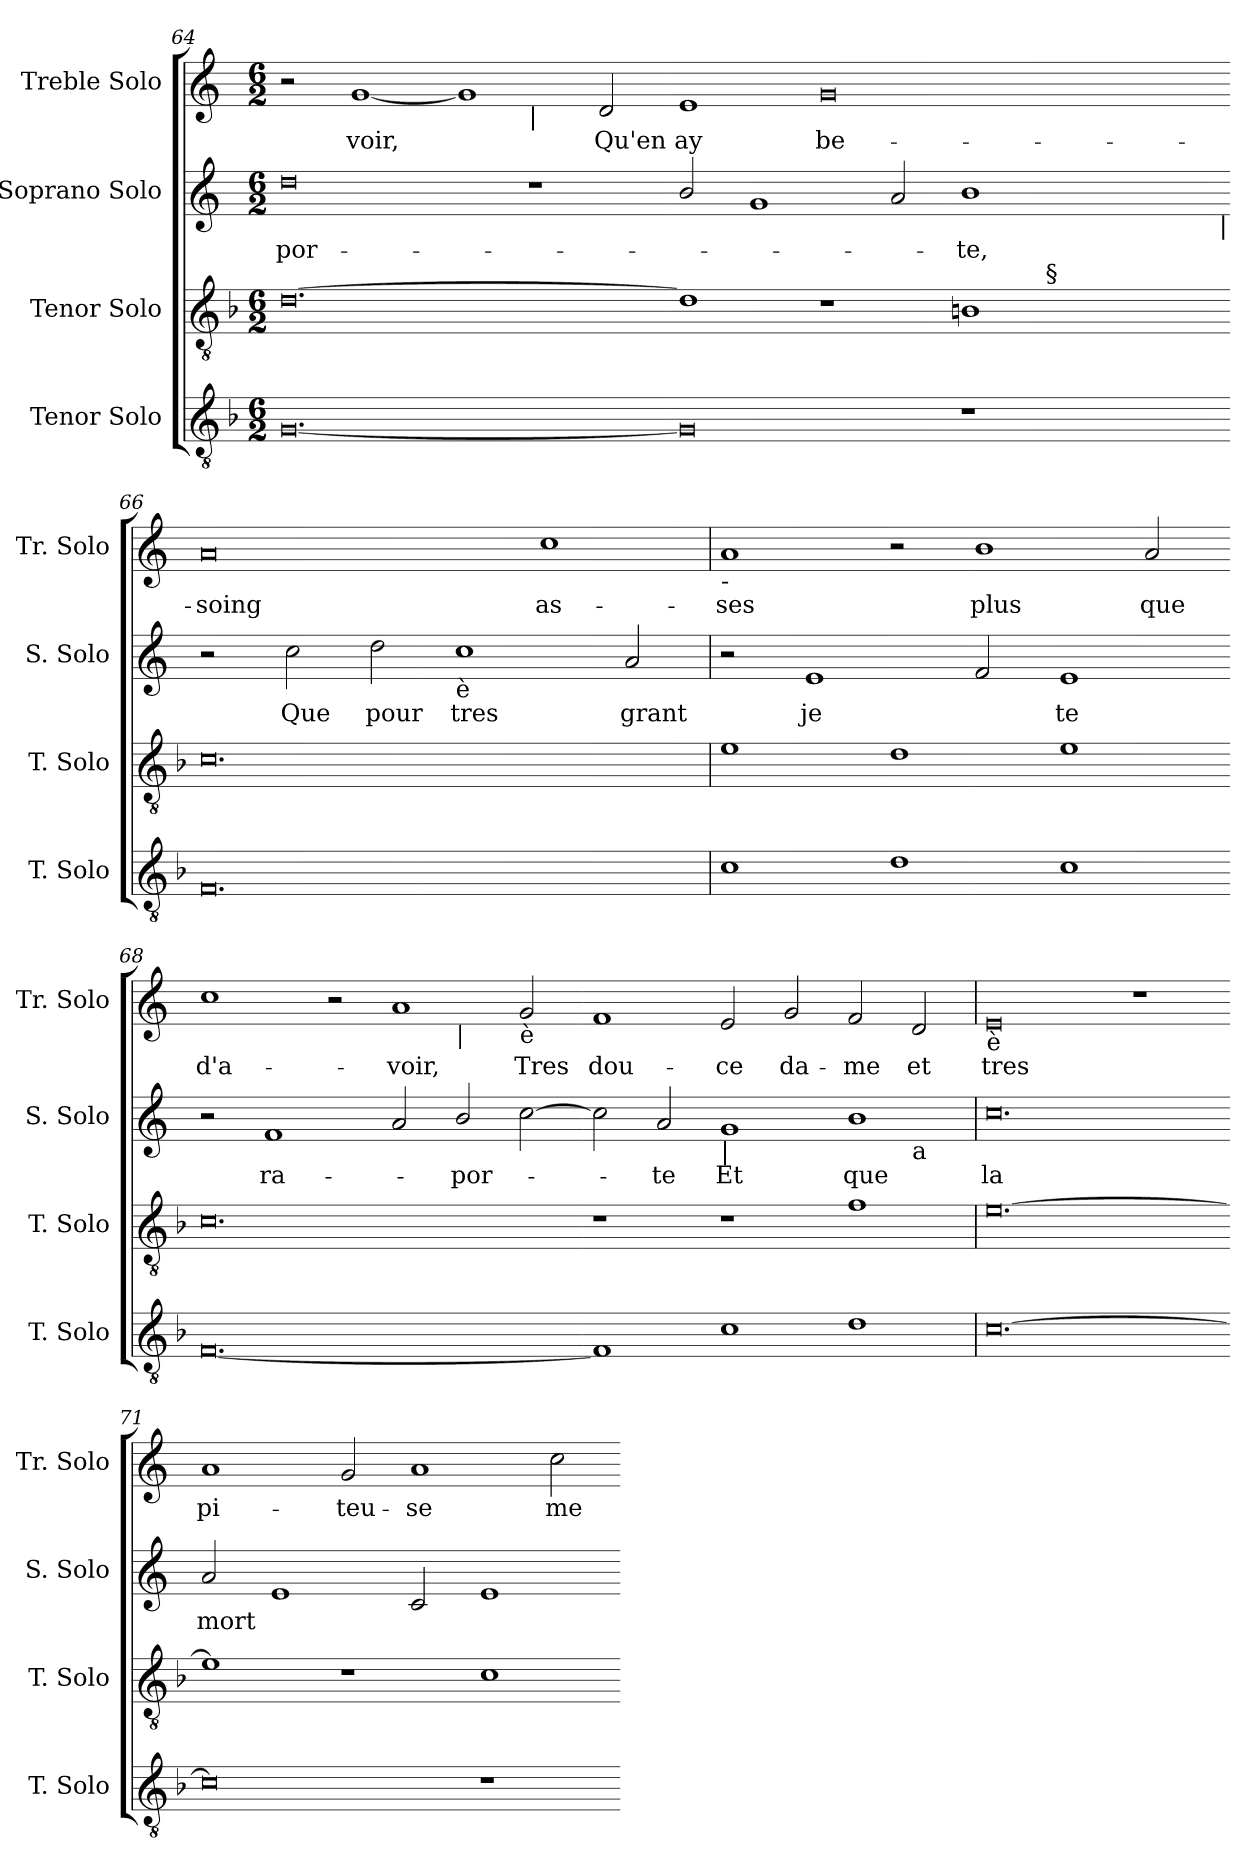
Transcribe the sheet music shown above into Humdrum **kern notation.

**kern	**kern	**kern	**text	**kern	**text
*part4	*part3	*part2	*part2	*part1	*part1
*staff4	*staff3	*staff2	*staff2	*staff1	*staff1
*I"Tenor Solo	*I"Tenor Solo	*I"Soprano Solo	*	*I"Treble Solo	*
*I'T. Solo	*I'T. Solo	*I'S. Solo	*	*I'Tr. Solo	*
*clefGv2	*clefGv2	*clefG2	*	*clefG2	*
*ITrd7c12	*ITrd7c12	*	*	*	*
*k[b-]	*k[b-]	*k[]	*	*k[]	*
*F:	*F:	*C:	*	*C:	*
*M6/2	*M6/2	*M6/2	*	*M6/2	*
=64	=64	=64	=64	=64	=64
!	!	!	!LO:LY:b:color=#000000	!	!
*	*	*	*	*^	*
[<0.GGi	[>0.Di	0ddi	por-	2r	0ryy	.
!	!	!	!	!	!	!LO:LY:b:color=#000000
.	.	.	.	[<1gi	.	-voir,
.	.	.	.	1gi]	.	.
!	!	!	!	!	!LO:TX:b:i:t=|	!
.	.	1r	.	.	1ryy	.
!	!	!	!	!	!	!LO:LY:b:color=#000000
.	.	.	.	2di/	.	Qu'en
*	*	*	*	*v	*v	*
=65-	=65-	=65-	=65-	=65-	=65-
*	*	*	*	*^	*
!	!	!	!	!	!	!LO:LY:b:color=#000000
*	*^	*^	*	*v	*v	*
0GGi]	1Di]	1ryy	2bi/	1ryy	.	1ei	ay
.	.	.	1gi	.	.	.	.
!	!	!	!	!	!	!	!LO:LY:b:color=#000000
.	1r	1ryy	.	1ryy	.	0gi	be-
.	.	.	2ai/	.	.	.	.
!	!	!	!	!	!LO:LY:b:color=#000000	!	!
1r	1BBni	4ryy	1bi	2ryy	-te,	.	.
.	.	16ryy	.	.	.	.	.
.	.	32ryy	.	.	.	.	.
.	.	256.ryy	.	.	.	.	.
!	!	!LO:TX:a:t=§	!	!	!	!	!
.	.	2ryy	.	.	.	.	.
.	.	.	.	4ryy	.	.	.
.	.	.	.	8ryy	.	.	.
.	.	8ryy	.	.	.	.	.
.	.	.	.	16ryy	.	.	.
.	.	.	.	32ryy	.	.	.
.	.	.	.	64ryy	.	.	.
.	.	64ryy	.	.	.	.	.
.	.	.	.	128...ryy	.	.	.
.	.	128ryy	.	.	.	.	.
.	.	512ryy	.	.	.	.	.
!	!	!	!	!LO:TX:b:i:t=|	!	!	!
.	.	.	.	1024ryy	.	.	.
*	*v	*v	*	*	*	*	*
*	*	*v	*v	*	*	*
=66-	=66-	=66-	=66-	=66-	=66-
*	*^	*^	*	*	*
!	!	!	!	!	!	!	!LO:LY:b:color=#000000
*	*v	*v	*	*	*	*	*
*	*	*v	*v	*	*	*
0.FFi	0.Ci	2r	.	0ai	-soing
!	!	!	!LO:LY:b:color=#000000	!	!
.	.	2cci\	Que	.	.
!	!	!	!LO:LY:b:color=#000000	!	!
.	.	2ddi\	pour	.	.
!	!	!LO:TX:b:t=è	!	!	!
!	!	!	!LO:LY:b:color=#000000	!	!
.	.	1cci	tres	.	.
!	!	!	!	!	!LO:LY:b:color=#000000
.	.	.	.	1cci	as-
!	!	!	!LO:LY:b:color=#000000	!	!
.	.	2ai/	grant	.	.
!!LO:LB:g=z
=67	=67	=67	=67	=67	=67
!	!	!	!	!LO:TX:b:i:t=-	!
!	!	!	!	!	!LO:LY:b:color=#000000
1Ci	1Ei	2r	.	1ai	-ses
!	!	!	!LO:LY:b:color=#000000	!	!
.	.	1ei	je	.	.
1Di	1Di	.	.	2r	.
!	!	!	!	!	!LO:LY:b:color=#000000
.	.	2fi/	.	1bi	plus
!	!	!	!LO:LY:b:color=#000000	!	!
1Ci	1Ei	1ei	te	.	.
!	!	!	!	!	!LO:LY:b:color=#000000
.	.	.	.	2ai/	que
=68-	=68-	=68-	=68-	=68-	=68-
!	!	!	!	!	!LO:LY:b:color=#000000
*	*	*	*	*^	*
[<0.FFi	0.Ci	2r	.	1cci	0ryy	d'a-
!	!	!	!LO:LY:b:color=#000000	!	!	!
.	.	1fi	ra-	.	.	.
.	.	.	.	2r	.	.
!	!	!	!	!	!	!LO:LY:b:color=#000000
.	.	2ai/	.	1ai	.	-voir,
!	!	!	!	!	!LO:TX:b:i:t=|	!
!	!	!	!LO:LY:b:color=#000000	!	!	!
.	.	2bi/	-por-	.	1ryy	.
!	!	!	!	!LO:TX:b:t=è	!	!
!	!	!	!	!	!	!LO:LY:b:color=#000000
.	.	[>2cci\	.	2gi/	.	Tres
*	*	*	*	*v	*v	*
=69-	=69-	=69-	=69-	=69-	=69-
*	*	*	*	*^	*
!	!	!	!	!	!	!LO:LY:b:color=#000000
*	*	*^	*	*v	*v	*
1FFi]	1r	2cci\]	1ryy	.	1fi	dou-
!	!	!	!	!LO:LY:b:color=#000000	!	!
.	.	2ai/	.	-te	.	.
!	!	!	!	!LO:LY:b:color=#000000	!	!
!	!	!LO:TX:b:i:t=|	!	!	!	!
!	!	!	!	!	!	!LO:LY:b:color=#000000
1Ci	1r	1gi	1.ryy	Et	2ei/	-ce
!	!	!	!	!	!	!LO:LY:b:color=#000000
.	.	.	.	.	2gi/	da-
!	!	!	!	!LO:LY:b:color=#000000	!	!
!	!	!	!	!	!	!LO:LY:b:color=#000000
1Di	1Fi	1bi	.	que	2fi/	-me
!	!	!	!LO:TX:b:t=a	!	!	!
!	!	!	!	!	!	!LO:LY:b:color=#000000
.	.	.	2ryy	.	2di/	et
*	*	*v	*v	*	*	*
=70	=70	=70	=70	=70	=70
*	*	*^	*	*	*
!	!	!	!	!LO:LY:b:color=#000000	!	!
*	*	*v	*v	*	*	*
*	*	*^	*	*	*
!	!	!	!	!	!LO:TX:b:t=è	!
!	!	!	!	!	!	!LO:LY:b:color=#000000
*	*	*v	*v	*	*	*
[>0.Ci	[>0.Ei	0.cci	la	0ei	tres
.	.	.	.	1r	.
=71-	=71-	=71-	=71-	=71-	=71-
!	!	!	!LO:LY:b:color=#000000	!	!
!	!	!	!	!	!LO:LY:b:color=#000000
0Ci]	1Ei]	2ai/	mort	1ai	pi-
.	.	1ei	.	.	.
!	!	!	!	!	!LO:LY:b:color=#000000
.	1r	.	.	2gi/	-teu-
!	!	!	!	!	!LO:LY:b:color=#000000
.	.	2ci/	.	1ai	-se
1r	1Ci	1ei	.	.	.
!	!	!	!	!	!LO:LY:b:color=#000000
.	.	.	.	2cci\	me-
=-	=-	=-	=-	=-	=-
*-	*-	*-	*-	*-	*-
